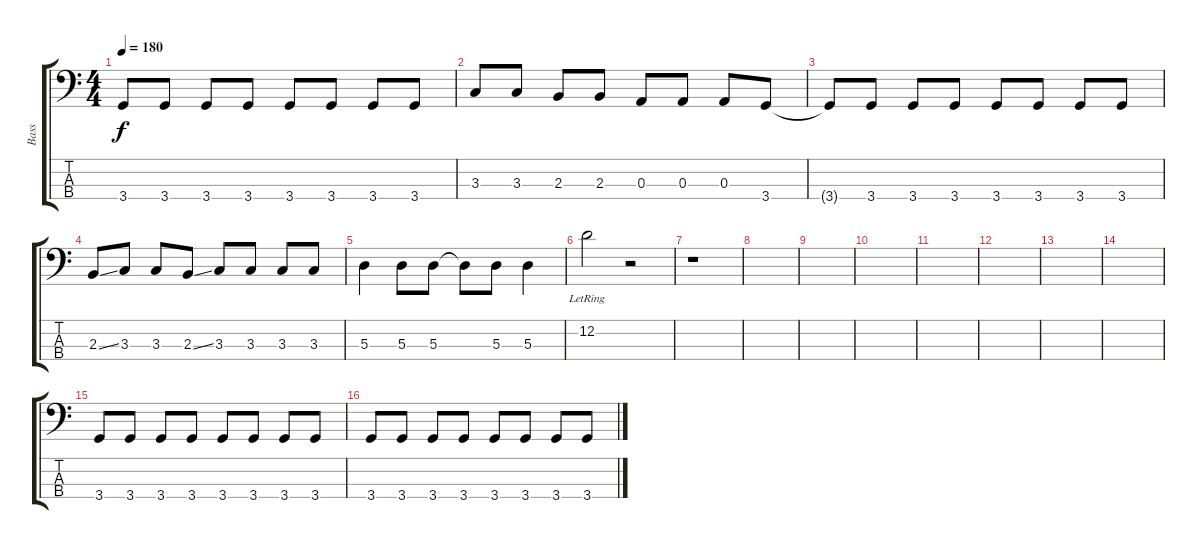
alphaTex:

\track ("Bass" "Bass") {instrument electricbasspick}
\staff {score tabs}
\tuning (G2 D2 A1 E1) {hide}
\ts (4 4)
\tempo 180
\clef f4
\ks c
3.4{t}.8{dy f} 3.4.8 3.4.8 3.4.8 3.4.8 3.4.8 3.4.8 3.4.8 |
3.3.8 3.3.8 2.3.8 2.3.8 0.3.8 0.3.8 0.3.8 3.4.8 |
3.4{t}.8 3.4.8 3.4.8 3.4.8 3.4.8 3.4.8 3.4.8 3.4.8 |
2.3{ss}.8 3.3.8 3.3.8 2.3{ss}.8 3.3.8 3.3.8 3.3.8 3.3.8 |
5.3.4 5.3.8 5.3.8 5.3{t}.8 5.3.8 5.3.4 |
12.2{lr}.2 r.2 |
r.1 |
|
|
|
|
|
|
|
3.4.8 3.4.8 3.4.8 3.4.8 3.4.8 3.4.8 3.4.8 3.4.8 |
3.4.8 3.4.8 3.4.8 3.4.8 3.4.8 3.4.8 3.4.8 3.4.8
